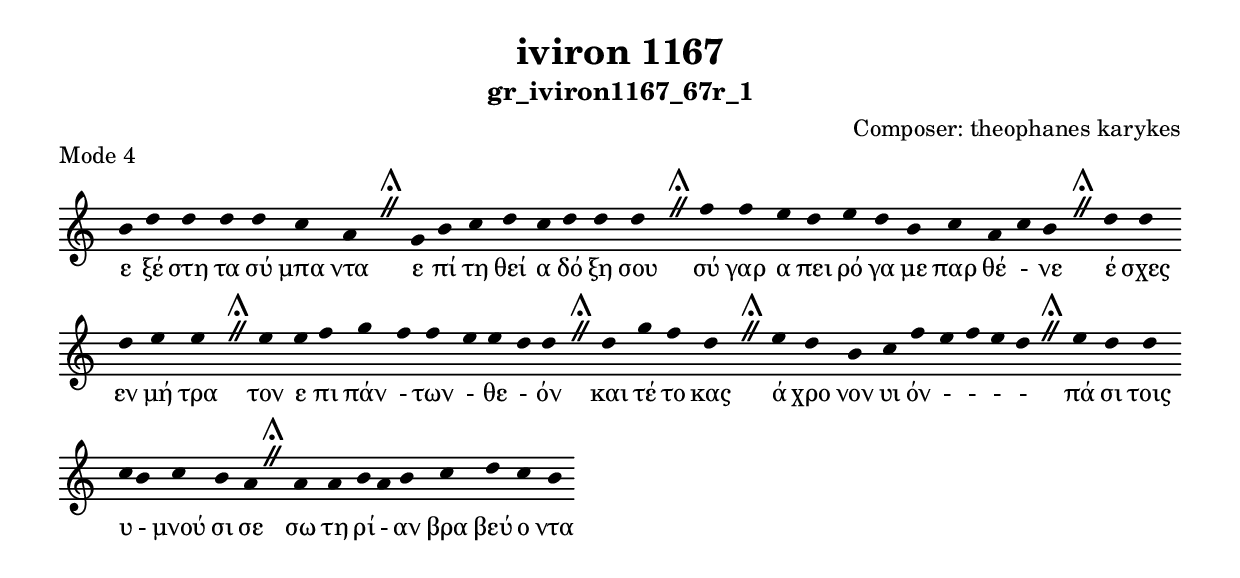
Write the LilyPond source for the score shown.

\include "gregorian.ly"

	\header {
 	  title = "iviron 1167"
	  subtitle = "gr_iviron1167_67r_1"
	  composer = "Composer: theophanes karykes"
	  piece = "Mode 4"
	}

	chant = {
	  b'4 d''4 d''4 d''4 d''4 c''4 a'4 \divisioMaior
 g'4 b'4 c''4 d''4 c''4 d''4 d''4 d''4 \divisioMaior
 f''4 f''4 e''4 d''4 e''4 d''4 b'4 c''4 a'4 c''4 b'4 \divisioMaior
 d''4 d''4 d''4 e''4 e''4 \divisioMaior
 e''4 e''4 f''4 g''4 f''4 f''4 e''4 e''4 d''4 d''4 \divisioMaior
 d''4 g''4 f''4 d''4 \divisioMaior
 e''4 d''4 b'4 c''4 f''4 e''4 f''4 e''4 d''4 \divisioMaior
 e''4 d''4 d''4 c''4 b'4 c''4 b'4 a'4 \divisioMaior
 a'4 a'4 b'4 a'4 b'4 c''4 d''4 c''4 b'4\finalis
	}

	verba = \lyricmode {ε ξέ στη τα σύ μπα ντα 
ε πί τη θεί α δό ξη σου 
σύ γαρ α πει ρό γα με παρ θέ - νε 
έ σχες εν μή τρα 
τον ε πι πάν - των - θε - όν 
και τέ το κας 
ά χρο νον υι όν -  -  -  - 
πά σι τοις υ - μνού σι σε 
σω τη ρί - αν βρα βεύ ο ντα 
	}


	\score {
	  \new Staff <<
	  \new Voice = "melody" \chant
	  \new Lyrics = "one" \lyricsto melody \verba
	  >>
	  \layout {
	    \context {
	      \Staff
	      \remove "Time_signature_engraver"
	      \remove "Bar_engraver"
	    }
	    \context {
	      \Voice
	      \remove "Stem_engraver"
	    }
	  }
	}